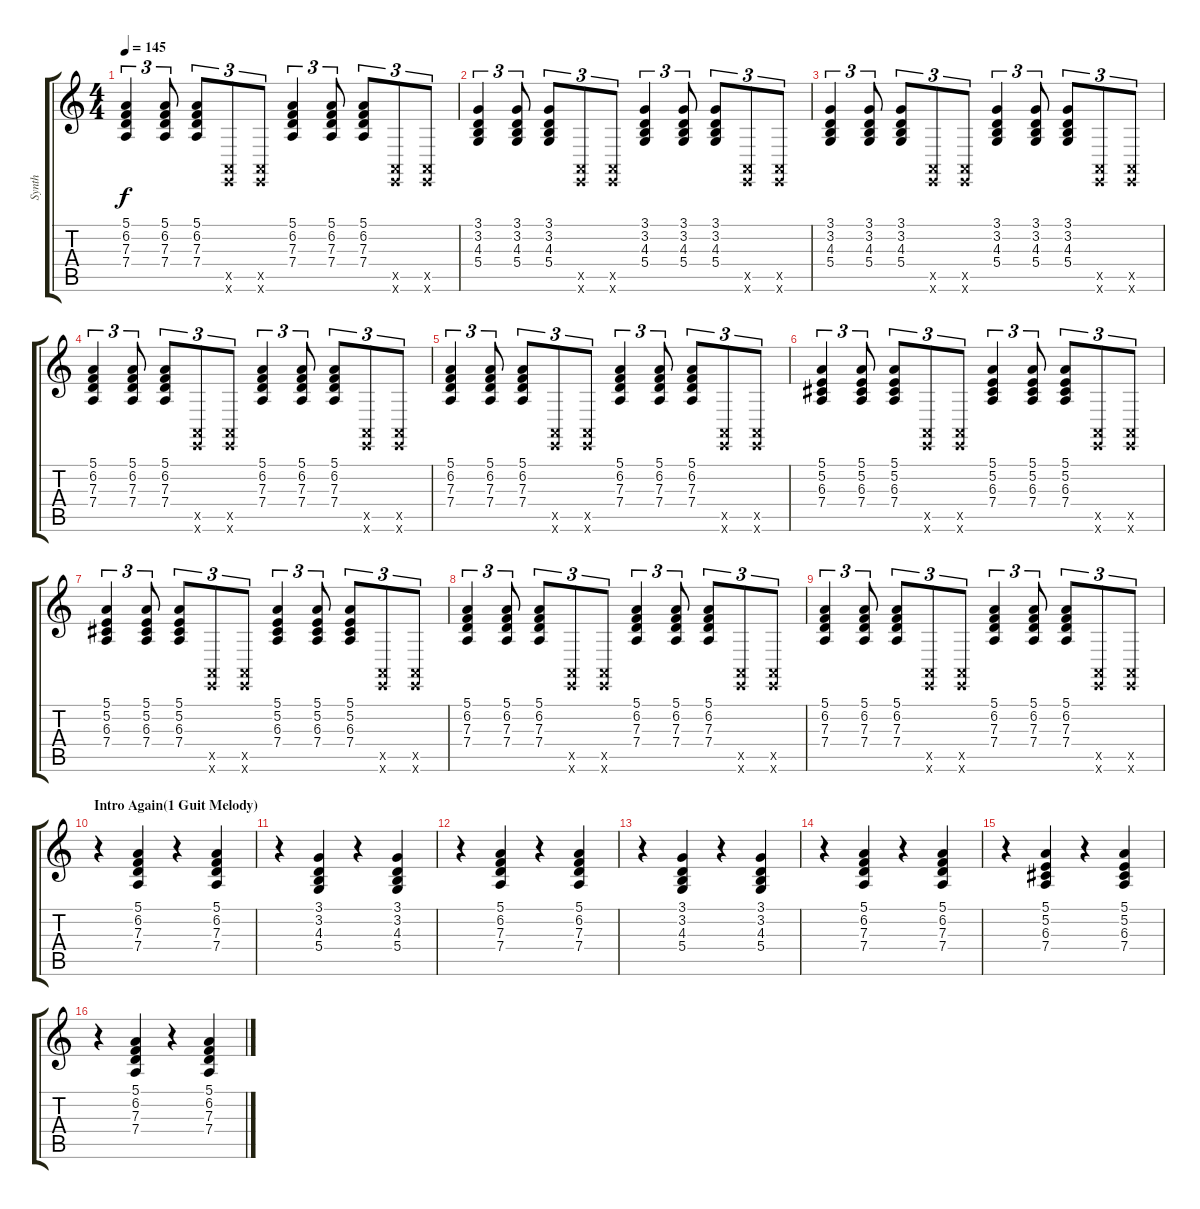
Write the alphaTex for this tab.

\track ("Synth" "Synth") {instrument lead8bassandlead}
\staff {score tabs}
\tuning (E4 B3 G3 D3 A2 E2) {hide}
\ts (4 4)
\tempo 145
\clef g2
\ks c
(5.1 6.2 7.3 7.4).4{tu (3 2) dy f} (5.1 6.2 7.3 7.4).8{tu (3 2)} (5.1 6.2 7.3 7.4).8{tu (3 2)} (0.5{x} 0.6{x}).8{tu (3 2)} (0.5{x} 0.6{x}).8{tu (3 2)} (5.1 6.2 7.3 7.4).4{tu (3 2)} (5.1 6.2 7.3 7.4).8{tu (3 2)} (5.1 6.2 7.3 7.4).8{tu (3 2)} (0.5{x} 0.6{x}).8{tu (3 2)} (0.5{x} 0.6{x}).8{tu (3 2)} |
(3.1 3.2 4.3 5.4).4{tu (3 2)} (3.1 3.2 4.3 5.4).8{tu (3 2)} (3.1 3.2 4.3 5.4).8{tu (3 2)} (0.5{x} 0.6{x}).8{tu (3 2)} (0.5{x} 0.6{x}).8{tu (3 2)} (3.1 3.2 4.3 5.4).4{tu (3 2)} (3.1 3.2 4.3 5.4).8{tu (3 2)} (3.1 3.2 4.3 5.4).8{tu (3 2)} (0.5{x} 0.6{x}).8{tu (3 2)} (0.5{x} 0.6{x}).8{tu (3 2)} |
(3.1 3.2 4.3 5.4).4{tu (3 2)} (3.1 3.2 4.3 5.4).8{tu (3 2)} (3.1 3.2 4.3 5.4).8{tu (3 2)} (0.5{x} 0.6{x}).8{tu (3 2)} (0.5{x} 0.6{x}).8{tu (3 2)} (3.1 3.2 4.3 5.4).4{tu (3 2)} (3.1 3.2 4.3 5.4).8{tu (3 2)} (3.1 3.2 4.3 5.4).8{tu (3 2)} (0.5{x} 0.6{x}).8{tu (3 2)} (0.5{x} 0.6{x}).8{tu (3 2)} |
(5.1 6.2 7.3 7.4).4{tu (3 2)} (5.1 6.2 7.3 7.4).8{tu (3 2)} (5.1 6.2 7.3 7.4).8{tu (3 2)} (0.5{x} 0.6{x}).8{tu (3 2)} (0.5{x} 0.6{x}).8{tu (3 2)} (5.1 6.2 7.3 7.4).4{tu (3 2)} (5.1 6.2 7.3 7.4).8{tu (3 2)} (5.1 6.2 7.3 7.4).8{tu (3 2)} (0.5{x} 0.6{x}).8{tu (3 2)} (0.5{x} 0.6{x}).8{tu (3 2)} |
(5.1 6.2 7.3 7.4).4{tu (3 2)} (5.1 6.2 7.3 7.4).8{tu (3 2)} (5.1 6.2 7.3 7.4).8{tu (3 2)} (0.5{x} 0.6{x}).8{tu (3 2)} (0.5{x} 0.6{x}).8{tu (3 2)} (5.1 6.2 7.3 7.4).4{tu (3 2)} (5.1 6.2 7.3 7.4).8{tu (3 2)} (5.1 6.2 7.3 7.4).8{tu (3 2)} (0.5{x} 0.6{x}).8{tu (3 2)} (0.5{x} 0.6{x}).8{tu (3 2)} |
(5.1 5.2 6.3 7.4).4{tu (3 2)} (5.1 5.2 6.3 7.4).8{tu (3 2)} (5.1 5.2 6.3 7.4).8{tu (3 2)} (0.5{x} 0.6{x}).8{tu (3 2)} (0.5{x} 0.6{x}).8{tu (3 2)} (5.1 5.2 6.3 7.4).4{tu (3 2)} (5.1 5.2 6.3 7.4).8{tu (3 2)} (5.1 5.2 6.3 7.4).8{tu (3 2)} (0.5{x} 0.6{x}).8{tu (3 2)} (0.5{x} 0.6{x}).8{tu (3 2)} |
(5.1 5.2 6.3 7.4).4{tu (3 2)} (5.1 5.2 6.3 7.4).8{tu (3 2)} (5.1 5.2 6.3 7.4).8{tu (3 2)} (0.5{x} 0.6{x}).8{tu (3 2)} (0.5{x} 0.6{x}).8{tu (3 2)} (5.1 5.2 6.3 7.4).4{tu (3 2)} (5.1 5.2 6.3 7.4).8{tu (3 2)} (5.1 5.2 6.3 7.4).8{tu (3 2)} (0.5{x} 0.6{x}).8{tu (3 2)} (0.5{x} 0.6{x}).8{tu (3 2)} |
(5.1 6.2 7.3 7.4).4{tu (3 2)} (5.1 6.2 7.3 7.4).8{tu (3 2)} (5.1 6.2 7.3 7.4).8{tu (3 2)} (0.5{x} 0.6{x}).8{tu (3 2)} (0.5{x} 0.6{x}).8{tu (3 2)} (5.1 6.2 7.3 7.4).4{tu (3 2)} (5.1 6.2 7.3 7.4).8{tu (3 2)} (5.1 6.2 7.3 7.4).8{tu (3 2)} (0.5{x} 0.6{x}).8{tu (3 2)} (0.5{x} 0.6{x}).8{tu (3 2)} |
(5.1 6.2 7.3 7.4).4{tu (3 2)} (5.1 6.2 7.3 7.4).8{tu (3 2)} (5.1 6.2 7.3 7.4).8{tu (3 2)} (0.5{x} 0.6{x}).8{tu (3 2)} (0.5{x} 0.6{x}).8{tu (3 2)} (5.1 6.2 7.3 7.4).4{tu (3 2)} (5.1 6.2 7.3 7.4).8{tu (3 2)} (5.1 6.2 7.3 7.4).8{tu (3 2)} (0.5{x} 0.6{x}).8{tu (3 2)} (0.5{x} 0.6{x}).8{tu (3 2)} |
\section ("" "Intro Again(1 Guit Melody)")
r.4 (5.1 6.2 7.3 7.4).4 r.4 (5.1 6.2 7.3 7.4).4 |
r.4 (3.1 3.2 4.3 5.4).4 r.4 (3.1 3.2 4.3 5.4).4 |
r.4 (5.1 6.2 7.3 7.4).4 r.4 (5.1 6.2 7.3 7.4).4 |
r.4 (3.1 3.2 4.3 5.4).4 r.4 (3.1 3.2 4.3 5.4).4 |
r.4 (5.1 6.2 7.3 7.4).4 r.4 (5.1 6.2 7.3 7.4).4 |
r.4 (5.1 5.2 6.3 7.4).4 r.4 (5.1 5.2 6.3 7.4).4 |
r.4 (5.1 6.2 7.3 7.4).4 r.4 (5.1 6.2 7.3 7.4).4
